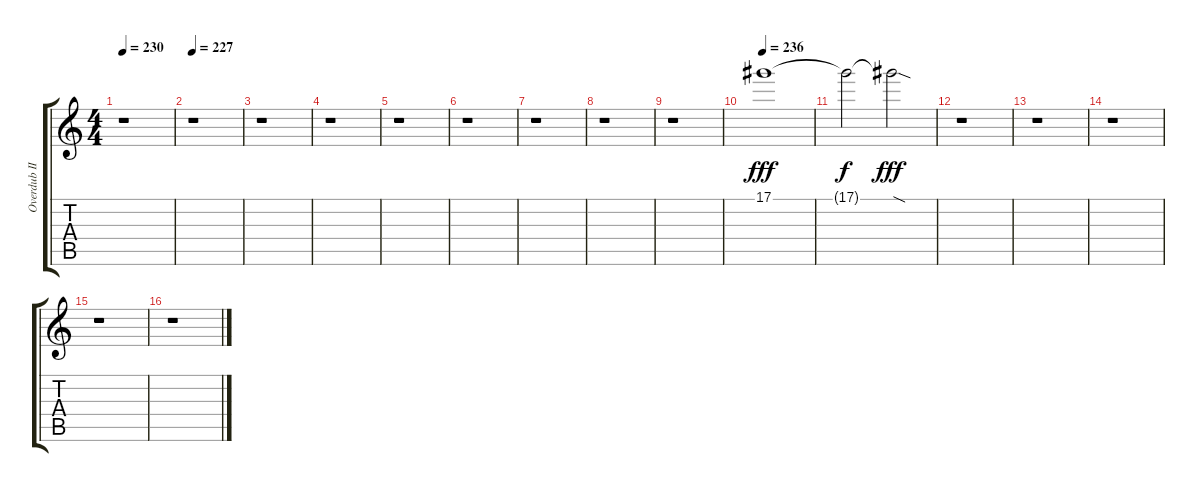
\track ("Overdub II" "Overdub II") {instrument distortionguitar}
\staff {score tabs}
\tuning (Eb4 Bb3 Gb3 Db3 Ab2 Eb2) {hide}
\ts (4 4)
\tempo 230
\clef g2
\ks c
r.1{dy f} |
\tempo 227
r.1 |
r.1 |
r.1 |
r.1 |
r.1 |
r.1 |
r.1 |
r.1 |
\tempo 236
17.1.1{dy fff volume 16 balance 4} |
17.1{t}.2{dy f volume 16 balance 4} 17.1{sod t}.2{dy fff} |
r.1 |
r.1 |
r.1 |
r.1 |
r.1
